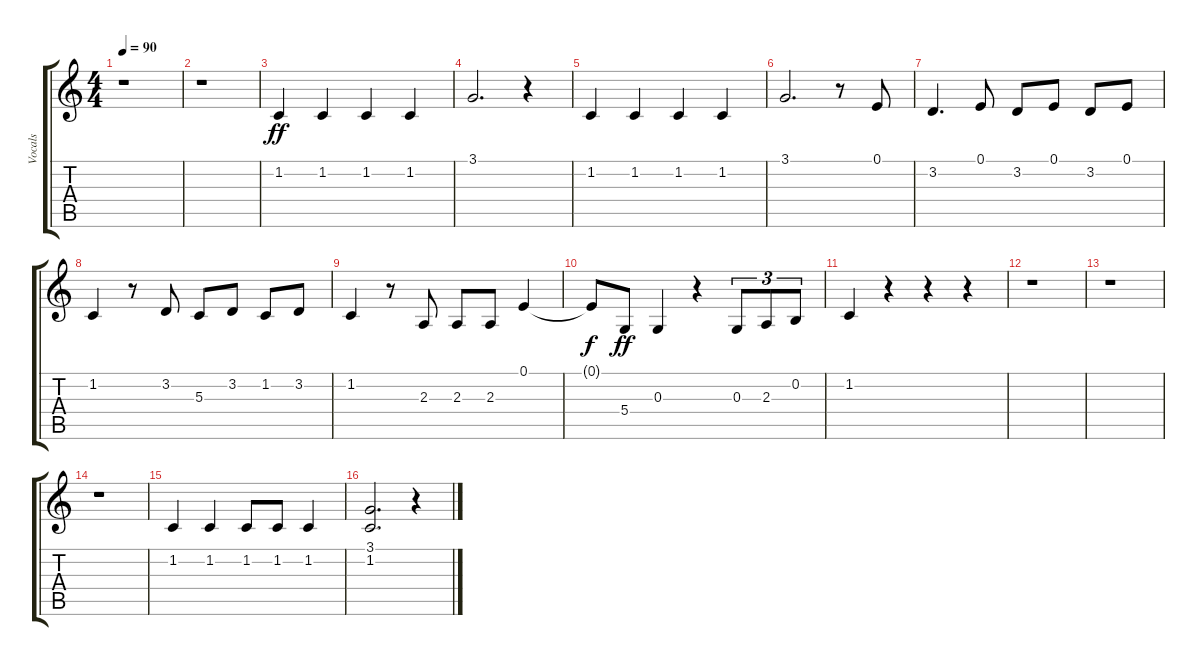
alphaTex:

\track ("Vocals" "Vocals") {instrument panflute}
\staff {score tabs}
\tuning (E4 B3 G3 D3 A2 E2) {hide}
\ts (4 4)
\tempo 90
\clef g2
\ks c
r.1{dy ff instrument panflute} |
r.1 |
1.2.4 1.2.4 1.2.4 1.2.4 |
3.1.2{d} r.4 |
1.2.4 1.2.4 1.2.4 1.2.4 |
3.1.2{d} r.8 0.1.8 |
3.2.4{d} 0.1.8 3.2.8 0.1.8 3.2.8 0.1.8 |
1.2.4 r.8 3.2.8 5.3.8 3.2.8 1.2.8 3.2.8 |
1.2.4 r.8 2.3.8 2.3.8 2.3.8 0.1.4 |
0.1{t}.8{dy f} 5.4.8{dy ff} 0.3.4 r.4 0.3.8{tu (3 2)} 2.3.8{tu (3 2)} 0.2.8{tu (3 2)} |
1.2.4 r.4 r.4 r.4 |
r.1 |
r.1 |
r.1 |
1.2.4 1.2.4 1.2.8 1.2.8 1.2.4 |
(3.1 1.2).2{d} r.4
